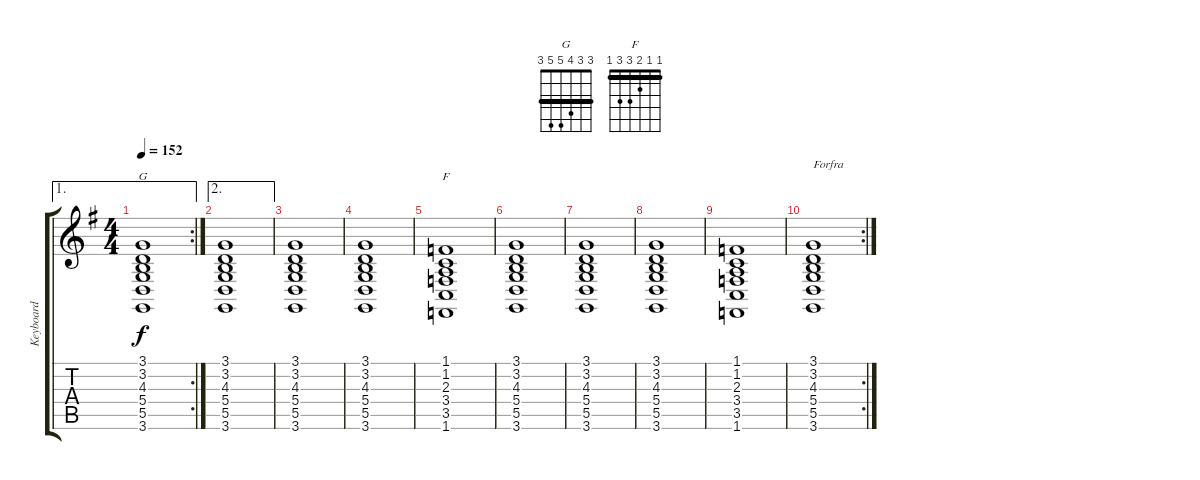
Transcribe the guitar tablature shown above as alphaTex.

\track ("Keyboard" "Keyboard") {instrument acousticgrandpiano}
\staff {score tabs}
\tuning (E4 B3 G3 D3 A2 E2) {hide}
\chord ("G" 3 3 4 5 5 3) {barre 3}
\chord ("F" 1 1 2 3 3 1) {barre 1}
\ae 1
\rc 2
\ts (4 4)
\tempo 152
\clef g2
\ks g
(3.1 3.2 4.3 5.4 5.5 3.6).1{ch "G" dy f} |
\ae 2
(3.1 3.2 4.3 5.4 5.5 3.6).1 |
(3.1 3.2 4.3 5.4 5.5 3.6).1 |
(3.1 3.2 4.3 5.4 5.5 3.6).1 |
(1.1 1.2 2.3 3.4 3.5 1.6).1{ch "F"} |
(3.1 3.2 4.3 5.4 5.5 3.6).1 |
(3.1 3.2 4.3 5.4 5.5 3.6).1 |
(3.1 3.2 4.3 5.4 5.5 3.6).1 |
(1.1 1.2 2.3 3.4 3.5 1.6).1 |
\rc 2
(3.1 3.2 4.3 5.4 5.5 3.6).1{txt "Forfra"}
